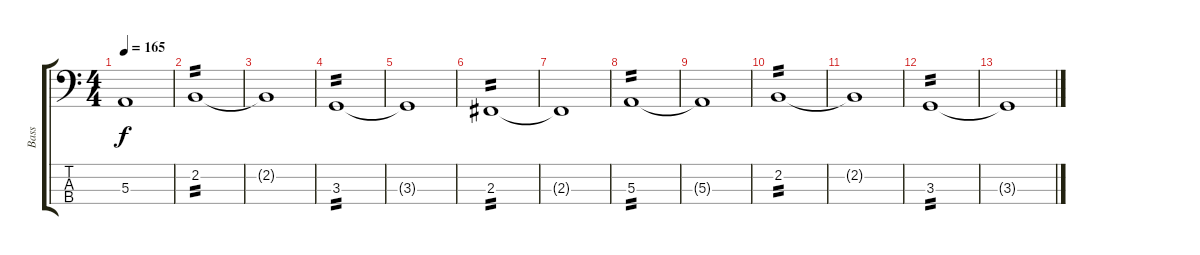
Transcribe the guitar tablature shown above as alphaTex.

\track ("Bass" "Bass") {instrument electricbasspick}
\staff {score tabs}
\tuning (D2 A1 E1 B0) {hide}
\ts (4 4)
\tempo 165
\clef f4
\ks aminor
5.3{t}.1{dy f} |
2.2.1{tp 2 volume 6} |
2.2{t}.1 |
3.3.1{tp 2} |
3.3{t}.1 |
2.3.1{tp 2 volume 3} |
2.3{t}.1 |
5.3.1{tp 2} |
5.3{t}.1 |
2.2.1{tp 2 volume 0} |
2.2{t}.1 |
3.3.1{tp 2} |
3.3{t}.1
